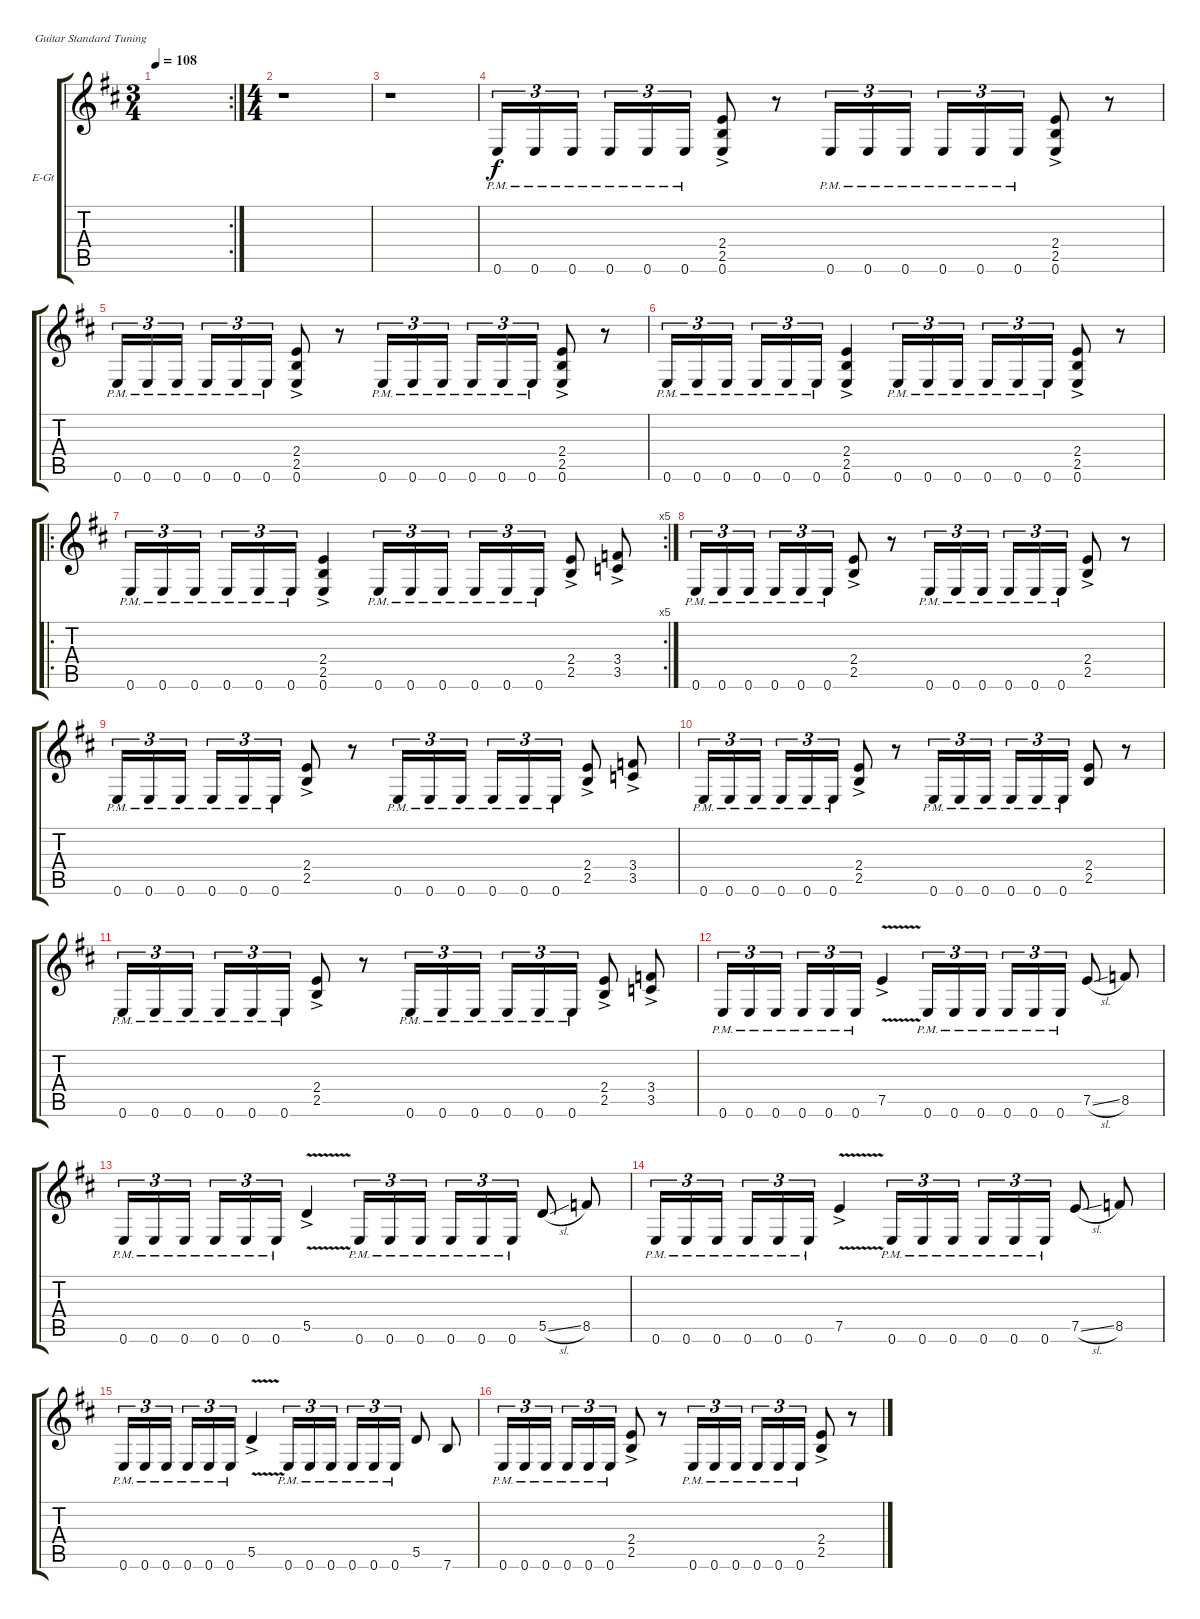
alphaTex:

\bracketExtendMode groupsimilarinstruments
\firstSystemTrackNameOrientation horizontal
\otherSystemsTrackNameOrientation horizontal
\track ("Gtr 5" "E-Gt") {instrument distortionguitar}
\staff {score tabs}
\tuning (E4 B3 G3 D3 A2 E2)
\rc 2
\ts (3 4)
\tempo 108
\clef g2
\scale
1.06305
\ks d
|
\ts (4 4)
\beaming (8 2 2 2)
\scale
0.936948 r.1 |
\scale
1.06305 r.1 |
\scale
0.936948 0.6{pm}.16{tu (3 2)} 0.6{pm}.16{tu (3 2)} 0.6{pm}.16{tu (3 2)} 0.6{pm}.16{tu (3 2)} 0.6{pm}.16{tu (3 2)} 0.6{pm}.16{tu (3 2)} (2.4{ac} 2.5{ac} 0.6{ac}).8 r.8 0.6{pm}.16{tu (3 2)} 0.6{pm}.16{tu (3 2)} 0.6{pm}.16{tu (3 2)} 0.6{pm}.16{tu (3 2)} 0.6{pm}.16{tu (3 2)} 0.6{pm}.16{tu (3 2)} (2.4{ac} 2.5{ac} 0.6{ac}).8 r.8 |
\scale
1.06305 0.6{pm}.16{tu (3 2)} 0.6{pm}.16{tu (3 2)} 0.6{pm}.16{tu (3 2)} 0.6{pm}.16{tu (3 2)} 0.6{pm}.16{tu (3 2)} 0.6{pm}.16{tu (3 2)} (2.4{ac} 2.5{ac} 0.6{ac}).8 r.8 0.6{pm}.16{tu (3 2)} 0.6{pm}.16{tu (3 2)} 0.6{pm}.16{tu (3 2)} 0.6{pm}.16{tu (3 2)} 0.6{pm}.16{tu (3 2)} 0.6{pm}.16{tu (3 2)} (2.4{ac} 2.5{ac} 0.6{ac}).8 r.8 |
\scale
0.936948 0.6{pm}.16{tu (3 2)} 0.6{pm}.16{tu (3 2)} 0.6{pm}.16{tu (3 2)} 0.6{pm}.16{tu (3 2)} 0.6{pm}.16{tu (3 2)} 0.6{pm}.16{tu (3 2)} (2.4{ac} 2.5{ac} 0.6{ac}).4 0.6{pm}.16{tu (3 2)} 0.6{pm}.16{tu (3 2)} 0.6{pm}.16{tu (3 2)} 0.6{pm}.16{tu (3 2)} 0.6{pm}.16{tu (3 2)} 0.6{pm}.16{tu (3 2)} (2.4{ac} 2.5{ac} 0.6{ac}).8 r.8 |
\ro
\rc 5
\scale
1.06305 0.6{pm}.16{tu (3 2)} 0.6{pm}.16{tu (3 2)} 0.6{pm}.16{tu (3 2)} 0.6{pm}.16{tu (3 2)} 0.6{pm}.16{tu (3 2)} 0.6{pm}.16{tu (3 2)} (2.4{ac} 2.5{ac} 0.6{ac}).4 0.6{pm}.16{tu (3 2)} 0.6{pm}.16{tu (3 2)} 0.6{pm}.16{tu (3 2)} 0.6{pm}.16{tu (3 2)} 0.6{pm}.16{tu (3 2)} 0.6{pm}.16{tu (3 2)} (2.4{ac} 2.5{ac}).8 (3.4{ac} 3.5{ac}).8 |
\scale
0.936948 0.6{pm}.16{tu (3 2)} 0.6{pm}.16{tu (3 2)} 0.6{pm}.16{tu (3 2)} 0.6{pm}.16{tu (3 2)} 0.6{pm}.16{tu (3 2)} 0.6{pm}.16{tu (3 2)} (2.4{ac} 2.5{ac}).8 r.8 0.6{pm}.16{tu (3 2)} 0.6{pm}.16{tu (3 2)} 0.6{pm}.16{tu (3 2)} 0.6{pm}.16{tu (3 2)} 0.6{pm}.16{tu (3 2)} 0.6{pm}.16{tu (3 2)} (2.4{ac} 2.5{ac}).8 r.8 |
\scale
1.06305 0.6{pm}.16{tu (3 2)} 0.6{pm}.16{tu (3 2)} 0.6{pm}.16{tu (3 2)} 0.6{pm}.16{tu (3 2)} 0.6{pm}.16{tu (3 2)} 0.6{pm}.16{tu (3 2)} (2.4{ac} 2.5{ac}).8 r.8 0.6{pm}.16{tu (3 2)} 0.6{pm}.16{tu (3 2)} 0.6{pm}.16{tu (3 2)} 0.6{pm}.16{tu (3 2)} 0.6{pm}.16{tu (3 2)} 0.6{pm}.16{tu (3 2)} (2.4{ac} 2.5{ac}).8 (3.4{ac} 3.5{ac}).8 |
\scale
0.936948 0.6{pm}.16{tu (3 2)} 0.6{pm}.16{tu (3 2)} 0.6{pm}.16{tu (3 2)} 0.6{pm}.16{tu (3 2)} 0.6{pm}.16{tu (3 2)} 0.6{pm}.16{tu (3 2)} (2.4{ac} 2.5{ac}).8 r.8 0.6{pm}.16{tu (3 2)} 0.6{pm}.16{tu (3 2)} 0.6{pm}.16{tu (3 2)} 0.6{pm}.16{tu (3 2)} 0.6{pm}.16{tu (3 2)} 0.6{pm}.16{tu (3 2)} (2.4 2.5).8 r.8 |
\scale
1.06305 0.6{pm}.16{tu (3 2)} 0.6{pm}.16{tu (3 2)} 0.6{pm}.16{tu (3 2)} 0.6{pm}.16{tu (3 2)} 0.6{pm}.16{tu (3 2)} 0.6{pm}.16{tu (3 2)} (2.4{ac} 2.5{ac}).8 r.8 0.6{pm}.16{tu (3 2)} 0.6{pm}.16{tu (3 2)} 0.6{pm}.16{tu (3 2)} 0.6{pm}.16{tu (3 2)} 0.6{pm}.16{tu (3 2)} 0.6{pm}.16{tu (3 2)} (2.4{ac} 2.5{ac}).8 (3.4{ac} 3.5{ac}).8 |
\scale
0.936948 0.6{pm}.16{tu (3 2)} 0.6{pm}.16{tu (3 2)} 0.6{pm}.16{tu (3 2)} 0.6{pm}.16{tu (3 2)} 0.6{pm}.16{tu (3 2)} 0.6{pm}.16{tu (3 2)} 7.5{v ac}.4 0.6{pm}.16{tu (3 2)} 0.6{pm}.16{tu (3 2)} 0.6{pm}.16{tu (3 2)} 0.6{pm}.16{tu (3 2)} 0.6{pm}.16{tu (3 2)} 0.6{pm}.16{tu (3 2)} 7.5{sl}.8 8.5.8 |
\scale
1.06305 0.6{pm}.16{tu (3 2)} 0.6{pm}.16{tu (3 2)} 0.6{pm}.16{tu (3 2)} 0.6{pm}.16{tu (3 2)} 0.6{pm}.16{tu (3 2)} 0.6{pm}.16{tu (3 2)} 5.5{v ac}.4 0.6{pm}.16{tu (3 2)} 0.6{pm}.16{tu (3 2)} 0.6{pm}.16{tu (3 2)} 0.6{pm}.16{tu (3 2)} 0.6{pm}.16{tu (3 2)} 0.6{pm}.16{tu (3 2)} 5.5{sl}.8 8.5.8 |
\scale
0.936948 0.6{pm}.16{tu (3 2)} 0.6{pm}.16{tu (3 2)} 0.6{pm}.16{tu (3 2)} 0.6{pm}.16{tu (3 2)} 0.6{pm}.16{tu (3 2)} 0.6{pm}.16{tu (3 2)} 7.5{v ac}.4 0.6{pm}.16{tu (3 2)} 0.6{pm}.16{tu (3 2)} 0.6{pm}.16{tu (3 2)} 0.6{pm}.16{tu (3 2)} 0.6{pm}.16{tu (3 2)} 0.6{pm}.16{tu (3 2)} 7.5{sl}.8 8.5.8 |
\scale
1.06305 0.6{pm}.16{tu (3 2)} 0.6{pm}.16{tu (3 2)} 0.6{pm}.16{tu (3 2)} 0.6{pm}.16{tu (3 2)} 0.6{pm}.16{tu (3 2)} 0.6{pm}.16{tu (3 2)} 5.5{v ac}.4 0.6{pm}.16{tu (3 2)} 0.6{pm}.16{tu (3 2)} 0.6{pm}.16{tu (3 2)} 0.6{pm}.16{tu (3 2)} 0.6{pm}.16{tu (3 2)} 0.6{pm}.16{tu (3 2)} 5.5.8 7.6.8 |
\scale
0.936948 0.6{pm}.16{tu (3 2)} 0.6{pm}.16{tu (3 2)} 0.6{pm}.16{tu (3 2)} 0.6{pm}.16{tu (3 2)} 0.6{pm}.16{tu (3 2)} 0.6{pm}.16{tu (3 2)} (2.4{ac} 2.5{ac}).8 r.8 0.6{pm}.16{tu (3 2)} 0.6{pm}.16{tu (3 2)} 0.6{pm}.16{tu (3 2)} 0.6{pm}.16{tu (3 2)} 0.6{pm}.16{tu (3 2)} 0.6{pm}.16{tu (3 2)} (2.4{ac} 2.5{ac}).8 r.8
